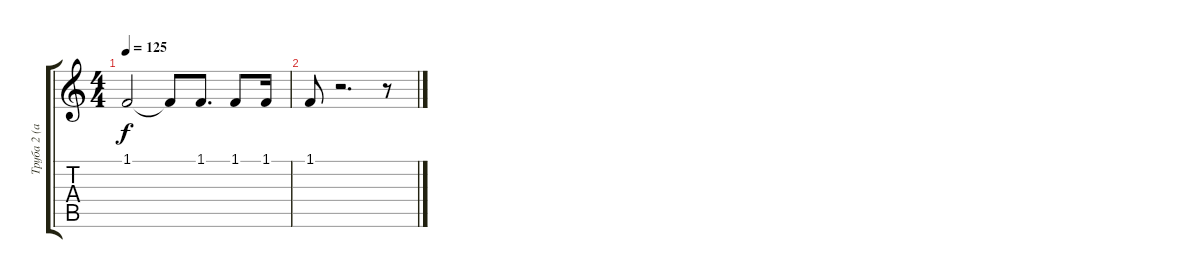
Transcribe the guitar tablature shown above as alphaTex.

\track ("Труба 2 (аккомп.)" "Труба 2 (а") {instrument trombone}
\staff {score tabs}
\tuning (E4 B3 G3 D3 A2 E2) {hide}
\ts (4 4)
\tempo 125
\clef g2
\ks c
1.1.2{dy f} 1.1{t}.8 1.1.8{d} 1.1.8 1.1.16 |
1.1.8 r.2{d} r.8
